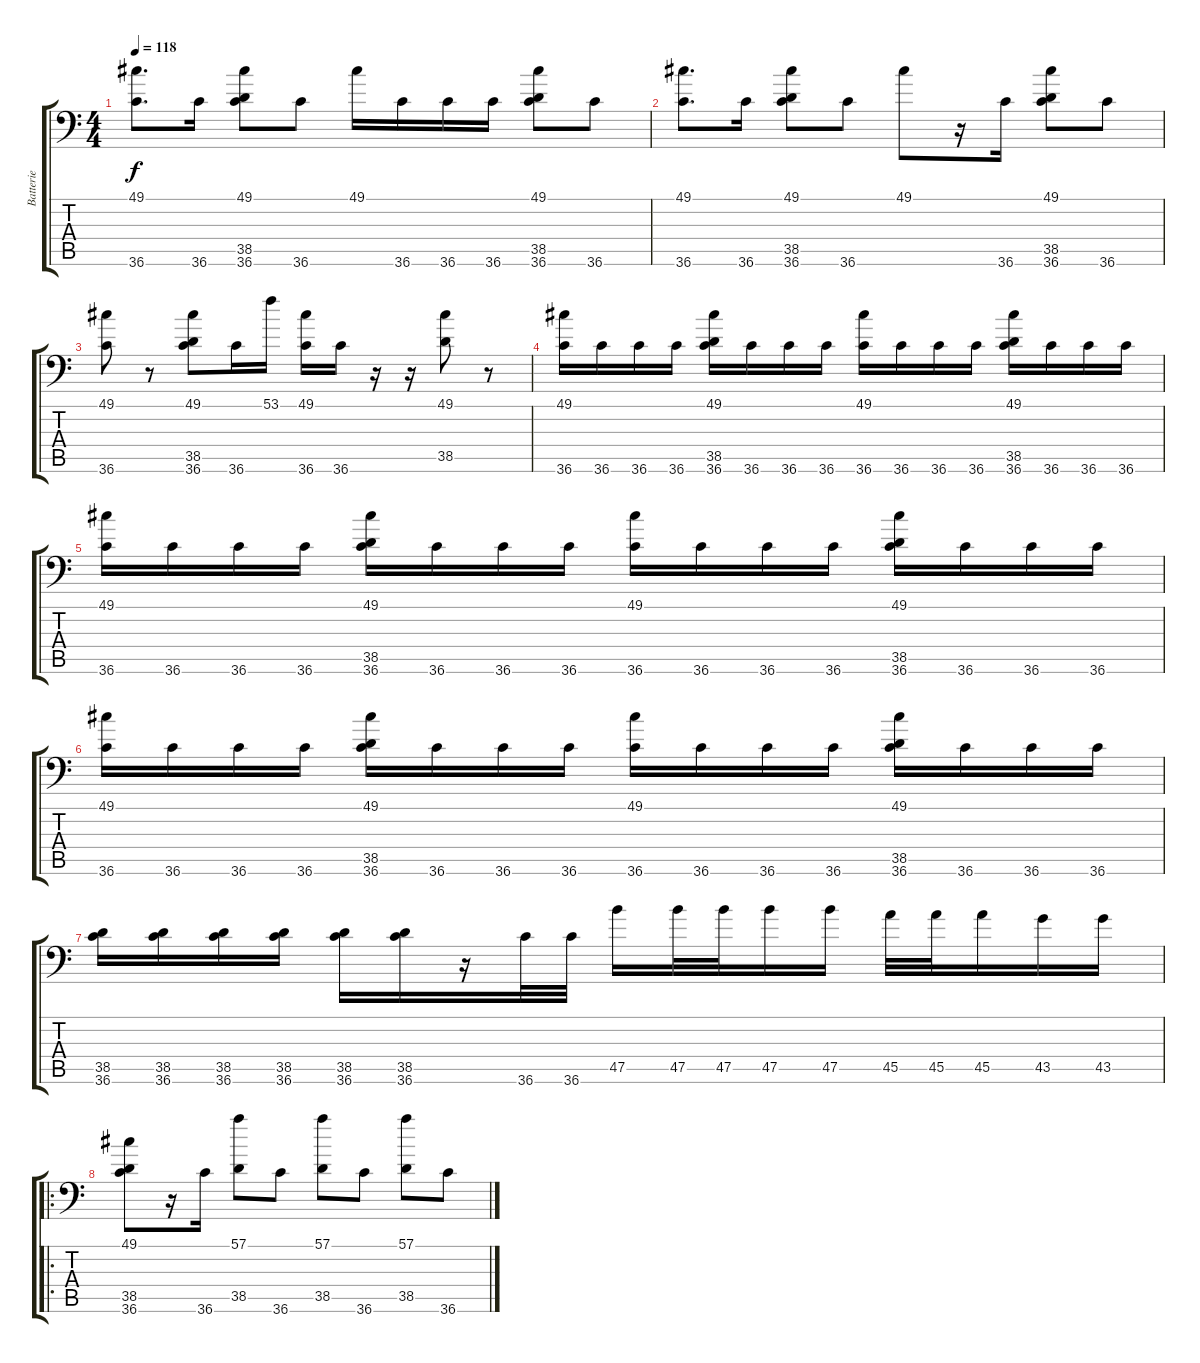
\track ("Batterie" "Batterie") {instrument acousticgrandpiano}
\staff {score tabs}
\tuning (C-1 C-1 C-1 C-1 C-1 C-1) {hide}
\ts (4 4)
\tempo 118
\clef f4
\ks c
(49.1 36.6).8{d dy f} 36.6.16 (49.1 38.5 36.6).8 36.6.8 49.1.16 36.6.16 36.6.16 36.6.16 (49.1 38.5 36.6).8 36.6.8 |
(49.1 36.6).8{d} 36.6.16 (49.1 38.5 36.6).8 36.6.8 49.1.8 r.16 36.6.16 (49.1 38.5 36.6).8 36.6.8 |
(49.1 36.6).8 r.8 (49.1 38.5 36.6).8 36.6.16 53.1.16 (49.1 36.6).16 36.6.16 r.16 r.16 (49.1 38.5).8 r.8 |
(49.1 36.6).16 36.6.16 36.6.16 36.6.16 (49.1 38.5 36.6).16 36.6.16 36.6.16 36.6.16 (49.1 36.6).16 36.6.16 36.6.16 36.6.16 (49.1 38.5 36.6).16 36.6.16 36.6.16 36.6.16 |
(49.1 36.6).16 36.6.16 36.6.16 36.6.16 (49.1 38.5 36.6).16 36.6.16 36.6.16 36.6.16 (49.1 36.6).16 36.6.16 36.6.16 36.6.16 (49.1 38.5 36.6).16 36.6.16 36.6.16 36.6.16 |
(49.1 36.6).16 36.6.16 36.6.16 36.6.16 (49.1 38.5 36.6).16 36.6.16 36.6.16 36.6.16 (49.1 36.6).16 36.6.16 36.6.16 36.6.16 (49.1 38.5 36.6).16 36.6.16 36.6.16 36.6.16 |
(38.5 36.6).16 (38.5 36.6).16 (38.5 36.6).16 (38.5 36.6).16 (38.5 36.6).16 (38.5 36.6).16 r.16 36.6.32 36.6.32 47.5.16 47.5.32 47.5.32 47.5.16 47.5.16 45.5.32 45.5.32 45.5.16 43.5.16 43.5.16 |
\ro
(49.1 38.5 36.6).8 r.16 36.6.16 (57.1 38.5).8 36.6.8 (57.1 38.5).8 36.6.8 (57.1 38.5).8 36.6.8
